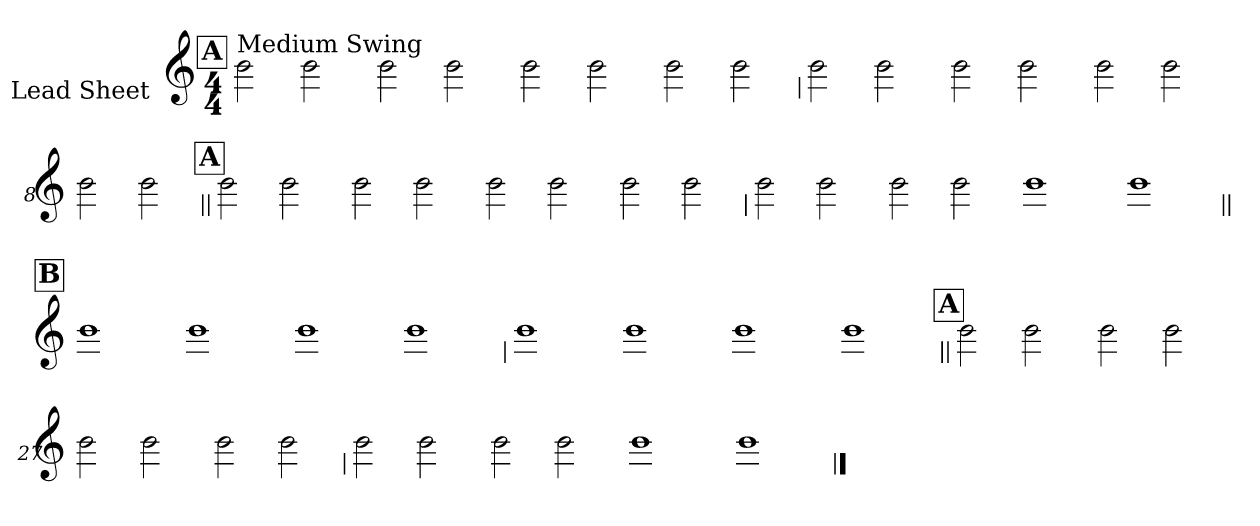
**kern
*part1
*staff1
*I"Lead Sheet
*stria0
*clefG2
*k[]
*C:
*M4/4
!!LO:REH:place=s1:a:t=A
=1||
!LO:TX:a:t=Medium Swing
2b
2b
=2-
2b
2b
=3-
2b
2b
=4-
2b
2b
!!LO:LB:g=z
=5
2b
2b
=6-
2b
2b
=7-
2b
2b
=8-
2b
2b
!!LO:LB:g=z
!!LO:REH:place=s1:a:t=A
=9||
2b
2b
=10-
2b
2b
=11-
2b
2b
=12-
2b
2b
!!LO:LB:g=z
=13
2b
2b
=14-
2b
2b
=15-
1b
=16-
1b
!!LO:LB:g=z
!!LO:REH:place=s1:a:t=B
=17||
1b
=18-
1b
=19-
1b
=20-
1b
!!LO:LB:g=z
=21
1b
=22-
1b
=23-
1b
=24-
1b
!!LO:LB:g=z
!!LO:REH:place=s1:a:t=A
=25||
2b
2b
=26-
2b
2b
=27-
2b
2b
=28-
2b
2b
!!LO:LB:g=z
=29
2b
2b
=30-
2b
2b
=31-
1b
=32-
1b
==
*-
